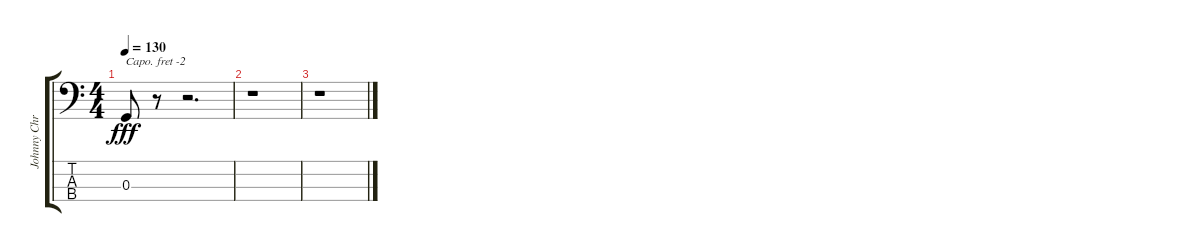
\track ("Johnny Christ" "Johnny Chr") {instrument electricbasspick}
\staff {score tabs}
\capo -2
\tuning (G2 D2 A1 D1) {hide}
\ts (4 4)
\tempo 130
\clef f4
\ks c
0.3.8{dy fff} r.8 r.2{d} |
r.1 |
r.1
